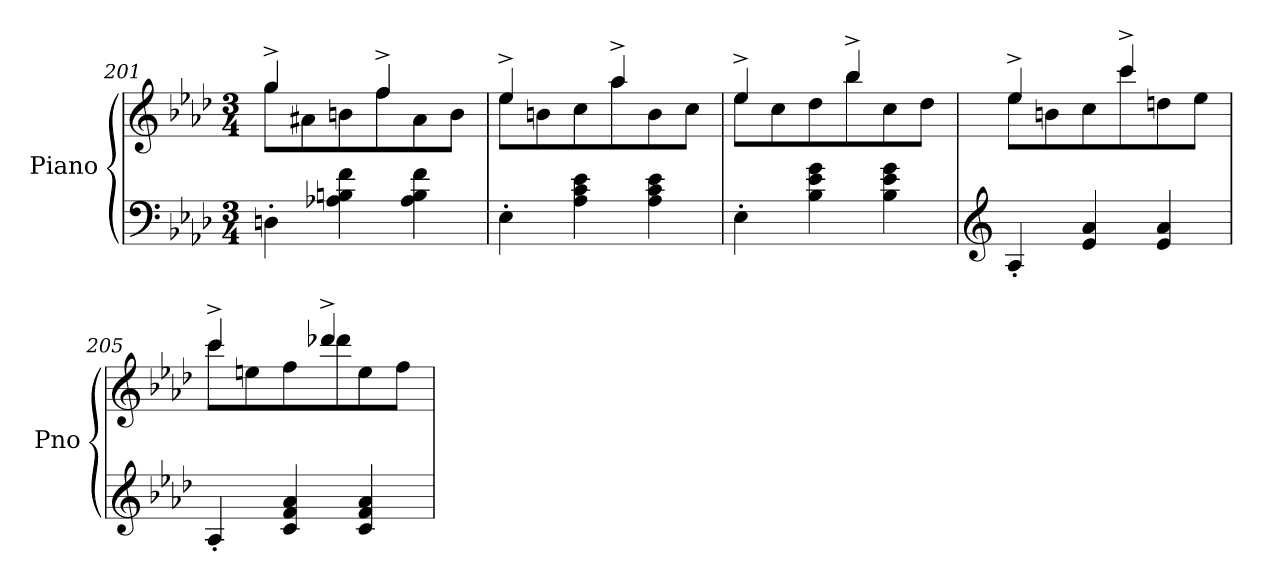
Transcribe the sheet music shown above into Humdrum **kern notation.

**kern	**kern
*part1	*part1
*staff2	*staff1
*I"Piano	*
*I'Pno	*
*clefF4	*clefG2
*k[b-e-a-d-]	*k[b-e-a-d-]
*M3/4	*M3/4
=201	=201
*	*^
4Dn'\	4gg^/	8gg\L
.	.	8a#X\
4A-X\ 4Bn\ 4f\	8ryy	8bn\
.	4ff^/	8ff\
4A-\ 4B\ 4f\	.	8a#\
.	8ryy	8b\J
!!LO:LB:g=z	!!
=202	=202	=202
4E-'\	4ee-^/	8ee-\L
.	.	8bn\
4A-\ 4c\ 4e-\	8ryy	8cc\
.	4aa-^/	8aa-\
4A-\ 4c\ 4e-\	.	8b\
.	8ryy	8cc\J
=203	=203	=203
4E-'\	4ee-^/	8ee-\L
.	.	8cc\
4B-\ 4e-\ 4g\	8ryy	8dd-\
.	4bb-^/	8bb-\
4B-\ 4e-\ 4g\	.	8cc\
.	8ryy	8dd-\J
=204	=204	=204
*clefG2	*	*
4A-'/	4ee-^/	8ee-\L
.	.	8bn\
4e-/ 4a-/	8ryy	8cc\
.	4ccc^/	8ccc\
4e-/ 4a-/	.	8ddn\
.	8ryy	8ee-\J
=205	=205	=205
4A-'/	4ccc^/	8ccc\L
.	.	8een\
4c/ 4f/ 4a-/	8ryy	8ff\
.	4ddd-X^/	8ddd-\
4c/ 4f/ 4a-/	.	8ee\
.	8ryy	8ff\J
*	*v	*v
=	=
*-	*-
